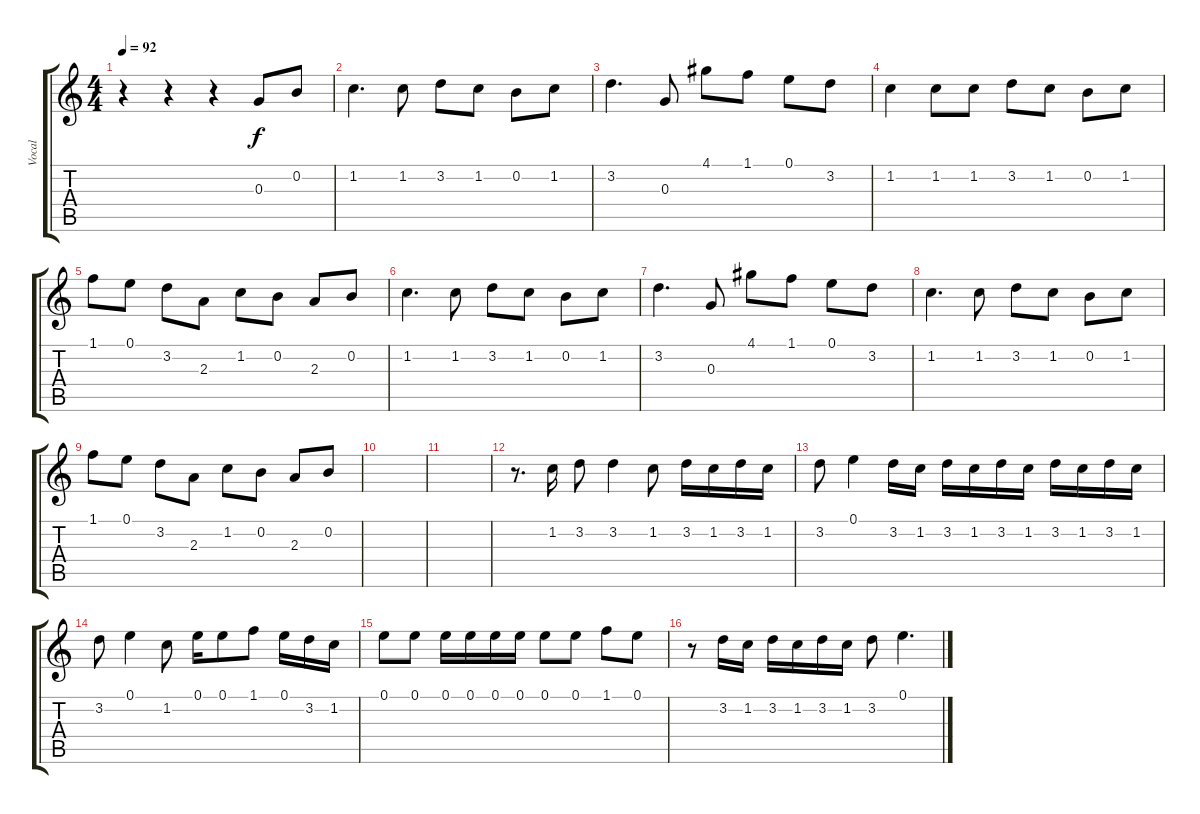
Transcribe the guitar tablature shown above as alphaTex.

\track ("Vocal" "Vocal") {instrument acousticguitarsteel}
\staff {score tabs}
\tuning (E4 B3 G3 D3 A2 E2) {hide}
\ts (4 4)
\tempo 92
\clef g2
\ks c
r.4{dy f instrument acousticguitarsteel} r.4 r.4 0.3.8 0.2.8 |
1.2.4{d} 1.2.8 3.2.8 1.2.8 0.2.8 1.2.8 |
3.2.4{d} 0.3.8 4.1.8 1.1.8 0.1.8 3.2.8 |
1.2.4 1.2.8 1.2.8 3.2.8 1.2.8 0.2.8 1.2.8 |
1.1.8 0.1.8 3.2.8 2.3.8 1.2.8 0.2.8 2.3.8 0.2.8 |
1.2.4{d} 1.2.8 3.2.8 1.2.8 0.2.8 1.2.8 |
3.2.4{d} 0.3.8 4.1.8 1.1.8 0.1.8 3.2.8 |
1.2.4{d} 1.2.8 3.2.8 1.2.8 0.2.8 1.2.8 |
1.1.8 0.1.8 3.2.8 2.3.8 1.2.8 0.2.8 2.3.8 0.2.8 |
|
|
r.8{d} 1.2.16 3.2.8 3.2.4 1.2.8 3.2.16 1.2.16 3.2.16 1.2.16 |
3.2.8 0.1.4 3.2.16 1.2.16 3.2.16 1.2.16 3.2.16 1.2.16 3.2.16 1.2.16 3.2.16 1.2.16 |
3.2.8 0.1.4 1.2.8 0.1.16 0.1.8 1.1.8 0.1.16 3.2.16 1.2.16 |
0.1.8 0.1.8 0.1.16 0.1.16 0.1.16 0.1.16 0.1.8 0.1.8 1.1.8 0.1.8 |
r.8 3.2.16 1.2.16 3.2.16 1.2.16 3.2.16 1.2.16 3.2.8 0.1.4{d}
